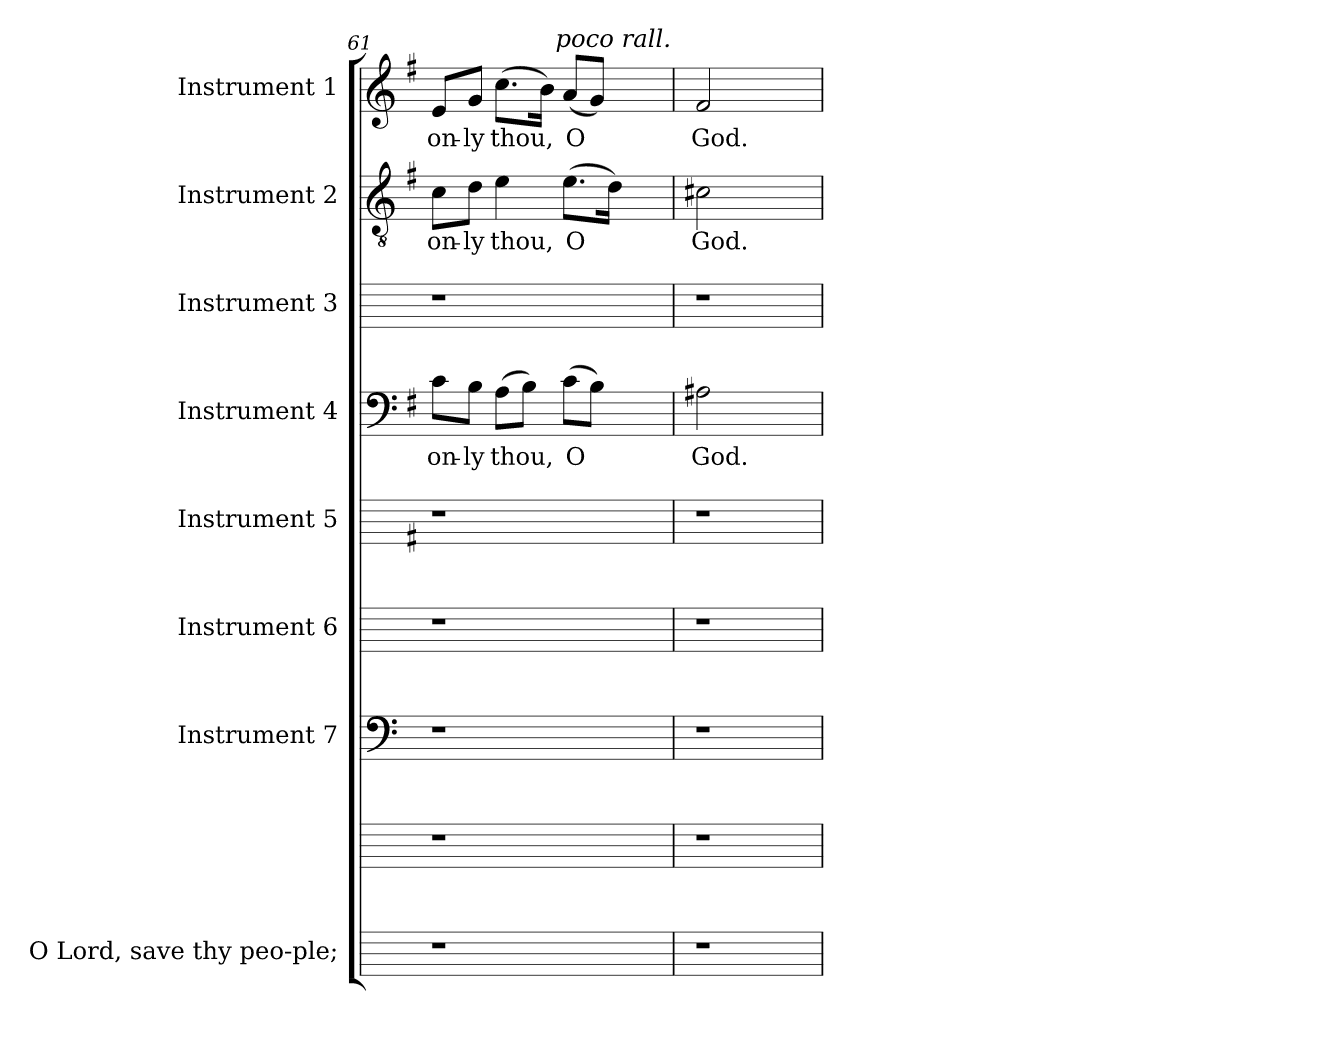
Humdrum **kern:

**kern	**kern	**kern	**kern	**kern	**kern	**text	**kern	**kern	**text	**kern	**text
*part9	*part8	*part7	*part6	*part5	*part4	*part4	*part3	*part2	*part2	*part1	*part1
*staff9	*staff8	*staff7	*staff6	*staff5	*staff4	*staff4	*staff3	*staff2	*staff2	*staff1	*staff1
*I"O Lord, save thy peo-ple;	*	*I"Instrument 7	*I"Instrument 6	*I"Instrument 5	*I"Instrument 4	*	*I"Instrument 3	*I"Instrument 2	*	*I"Instrument 1	*
*	*	*clefF4	*	*	*clefF4	*	*	*clefGv2	*	*clefG2	*
*	*	*	*	*ITrd-3c-5	*	*	*	*ITrd-3c-5	*	*ITrd-3c-5	*
*k[]	*k[]	*k[]	*k[]	*k[]	*k[f#]	*	*k[]	*k[]	*	*k[]	*
*C:	*C:	*C:	*C:	*C:	*G:	*	*C:	*C:	*	*C:	*
=61	=61	=61	=61	=61	=61	=61	=61	=61	=61	=61	=61
!	!	!	!	!	!	!LO:LY:b:cj	!	!	!LO:LY:b:cj	!	!LO:LY:b:cj
*	*	*	*	*	*	*	*	*	*	*^	*
1r	1r	1r	1r	1r	8c\L	on-	1r	8f\L	on-	8a/L	4ryy	on-
!	!	!	!	!	!	!LO:LY:b:cj	!	!	!LO:LY:b:cj	!	!	!LO:LY:b:cj
.	.	.	.	.	8B\J	-ly	.	8g\J	-ly	8cc/J	.	-ly
!	!	!	!	!	!	!LO:LY:b:cj	!	!	!LO:LY:b:cj	!	!	!LO:LY:b:cj
.	.	.	.	.	(>8A\L	thou,	.	4a\	thou,	(>8.ff\L	8...ryy	thou,
!	!	!	!	!	!	!LO:LY:b:cj	!	!	!	!	!	!
.	.	.	.	.	8B\J)	.	.	.	.	.	.	.
!	!	!	!	!	!	!	!	!	!	!	!	!LO:LY:b:cj
.	.	.	.	.	.	.	.	.	.	16ee\J)	.	.
!	!	!	!	!	!	!	!	!	!	!	!LO:TX:a:i:t=poco rall.	!
.	.	.	.	.	.	.	.	.	.	.	2ryy	.
!	!	!	!	!	!	!LO:LY:b:cj	!	!	!LO:LY:b:cj	!	!	!LO:LY:b:cj
.	.	.	.	.	(>8c\L	O	.	(>8.a\L	O	(<8dd/L	.	O
!	!	!	!	!	!	!LO:LY:b:cj	!	!	!	!	!	!LO:LY:b:cj
.	.	.	.	.	8B\J)	.	.	.	.	8cc/J)	.	.
!	!	!	!	!	!	!	!	!	!LO:LY:b:cj	!	!	!
.	.	.	.	.	.	.	.	16g\J)	.	.	.	.
.	.	.	.	.	4ryy	.	.	4ryy	.	4ryy	.	.
.	.	.	.	.	.	.	.	.	.	.	64ryy	.
=62	=62	=62	=62	=62	=62	=62	=62	=62	=62	=62	=62	=62
!	!	!	!	!	!	!LO:LY:b:cj	!	!	!LO:LY:b:cj	!	!	!LO:LY:b:cj
*	*	*	*	*	*	*	*	*	*	*v	*v	*
1r	1r	1r	1r	1r	2A#X\	God.	1r	2f#X\	God.	2b/	God.
.	.	.	.	.	2ryy	.	.	2ryy	.	2ryy	.
=	=	=	=	=	=!	=!	=	=!	=!	=!	=!
*-	*-	*-	*-	*-	*-	*-	*-	*-	*-	*-	*-
